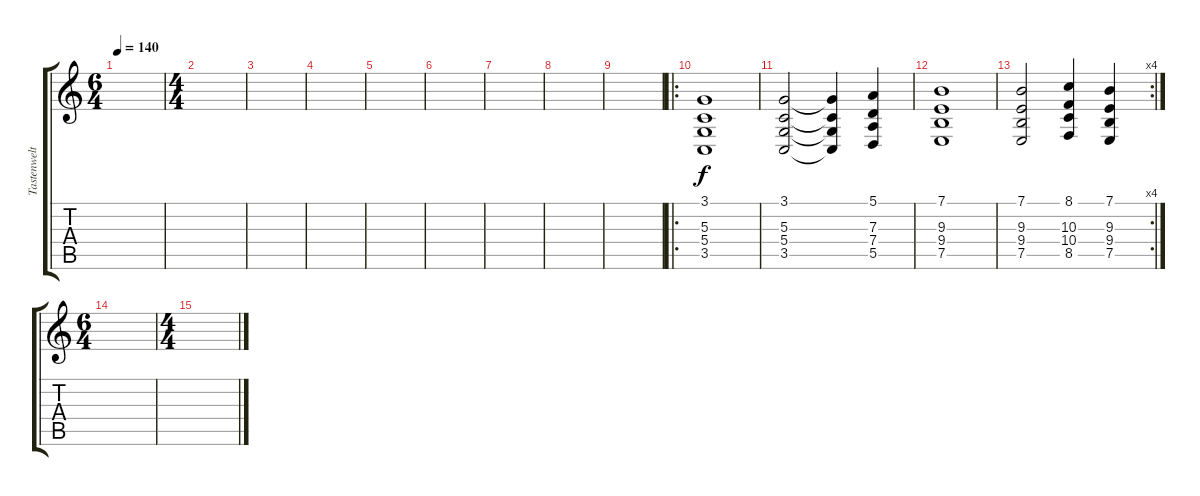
\track ("Tastenwelt" "Tastenwelt") {instrument choiraahs}
\staff {score tabs}
\tuning (E4 B3 G3 D3 A2 E2) {hide}
\ts (6 4)
\tempo 140
\clef g2
\ks c
|
\ts (4 4)
|
|
|
|
|
|
|
|
\ro
(3.1 5.3 5.4 3.5).1 |
(3.1 5.3 5.4 3.5).2 (3.1{t} 5.3{t} 5.4{t} 3.5{t}).4 (5.1 7.3 7.4 5.5).4 |
(7.1 9.3 9.4 7.5).1 |
\rc 4
(7.1 9.3 9.4 7.5).2 (8.1 10.3 10.4 8.5).4 (7.1 9.3 9.4 7.5).4 |
\ts (6 4)
|
\ts (4 4)
